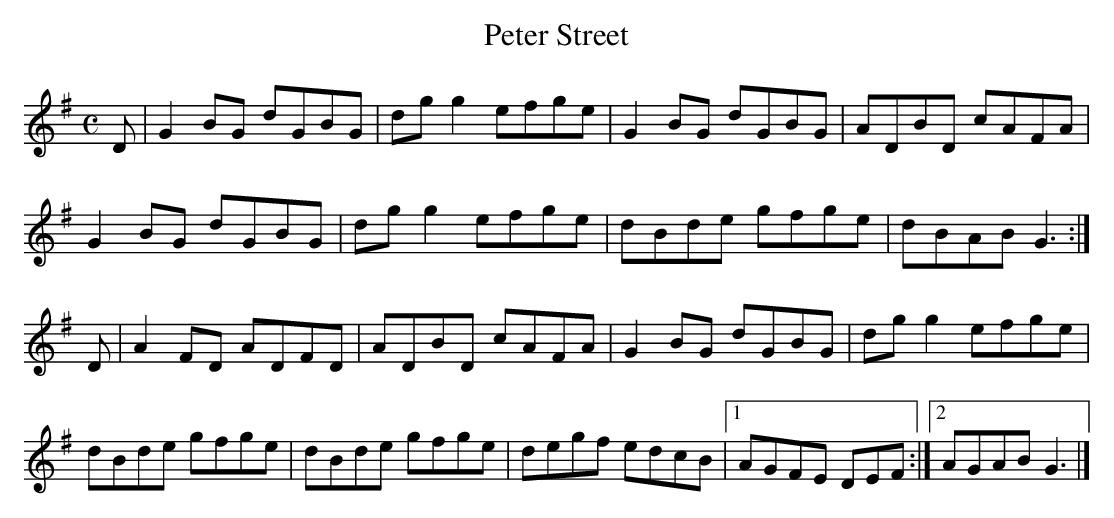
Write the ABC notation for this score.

X:1
T:Peter Street
M:C
L:1/8
K:G Major
D|G2BG dGBG|dgg2 efge|G2BG dGBG|ADBD cAFA|!
G2BG dGBG|dgg2 efge|dBde gfge|dBAB G3:|!
D|A2FD ADFD|ADBD cAFA|G2BG dGBG|dgg2 efge|!
dBde gfge|dBde gfge|degf edcB|[1 AGFE DEF:|[2 AGAB G3|]!
